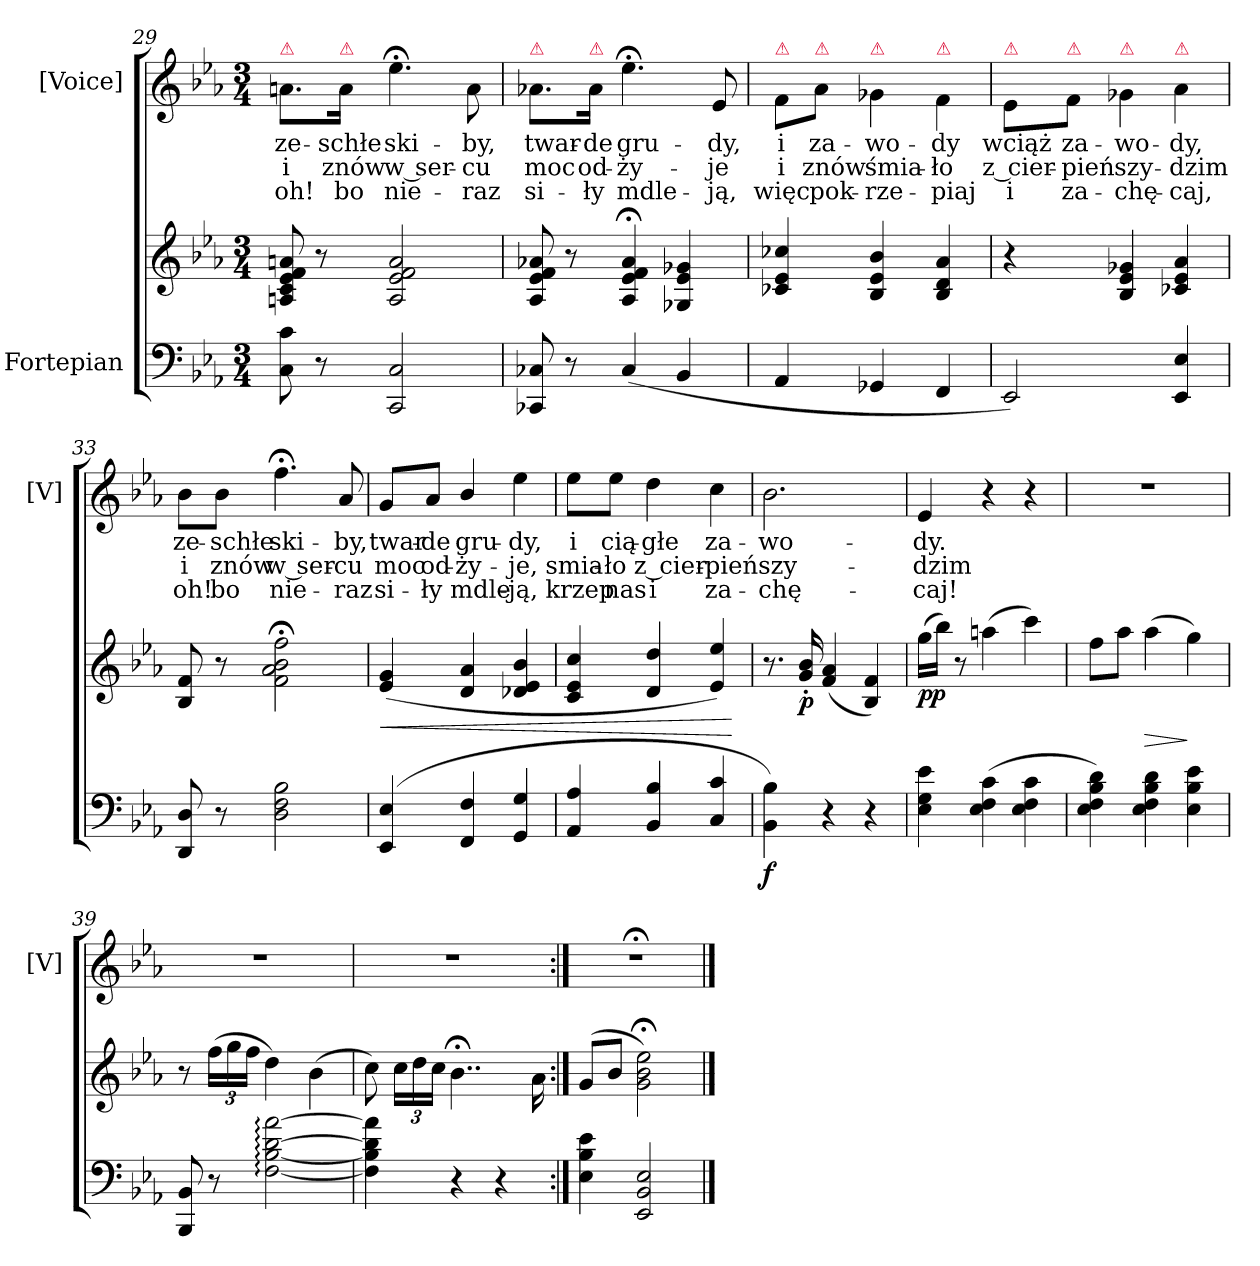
**kern	**kern	**dynam	**kern	**text	**text	**text
*part2	*part2	*part2	*part1	*part1	*part1	*part1
*staff3	*staff2	*staff2/3	*staff1	*staff1	*staff1	*staff1
*I"Fortepian	*	*	*I"[Voice]	*	*	*
*	*	*	*I'[V]	*	*	*
*clefF4	*clefG2	*	*clefG2	*	*	*
*k[b-e-a-]	*k[b-e-a-]	*	*k[b-e-a-]	*	*	*
*M3/4	*M3/4	*	*M3/4	*	*	*
=29	=29	=29	=29	=29	=29	=29
!	!	!	!LO:TX:a:color=crimson:t=⚠	!	!	!
8C\ 8c\	8An/ 8c/ 8e-/ 8f/ 8an/	.	8.an\L	ze-	i	oh!
8r	8r	.	.	.	.	.
!	!	!	!LO:TX:a:color=crimson:t=⚠	!	!	!
.	.	.	16a\Jk	-schłe	znów	bo
2CC/ 2C/	2A/ 2e-/ 2f/ 2a/	.	4.ee-;<\	ski-	w ser-	nie-
.	.	.	8a\	-by,	-cu	-raz
=30	=30	=30	=30	=30	=30	=30
!	!	!	!LO:TX:a:color=crimson:t=⚠	!	!	!
8CC-X/ 8C-X/	8A-/ 8e-/ 8f/ 8a-X/	.	8.a-X\L	twar-	moc	si-
8r	8r	.	.	.	.	.
!	!	!	!LO:TX:a:color=crimson:t=⚠	!	!	!
.	.	.	16a-\Jk	-de	od-	-ły
(<4C-/	4A-;</ 4e-;</ 4f;</ 4a-;</	.	4.ee-;<\	gru-	-ży-	mdle-
4BB-/	4G-X/ 4e-/ 4g-X/	.	.	.	.	.
.	.	.	8e-/	-dy,	-je	-ją,
=31	=31	=31	=31	=31	=31	=31
!	!	!	!LO:TX:a:color=crimson:t=⚠	!	!	!
4AA-/	4c-X/ 4e-/ 4cc-X/	.	8f\L	i	i	więc
!	!	!	!LO:TX:a:color=crimson:t=⚠	!	!	!
.	.	.	8a-\J	za-	znów	pok-
!	!	!	!LO:TX:a:color=crimson:t=⚠	!	!	!
4GG-X/	4B-/ 4e-/ 4b-/	.	4g-X\	-wo-	śmia-	-rze-
!	!	!	!LO:TX:a:color=crimson:t=⚠	!	!	!
4FF/	4B-/ 4d/ 4a-/	.	4f\	-dy	-ło	-piaj
=32	=32	=32	=32	=32	=32	=32
!	!	!	!LO:TX:a:color=crimson:t=⚠	!	!	!
2EE-/)	4r	.	8e-\L	wciąż	z cier-	i
!	!	!	!LO:TX:a:color=crimson:t=⚠	!	!	!
.	.	.	8f\J	za-	-pień	za-
!	!	!	!LO:TX:a:color=crimson:t=⚠	!	!	!
.	4B-/ 4e-/ 4g-X/	.	4g-X\	-wo-	szy-	-chę-
!	!	!	!LO:TX:a:color=crimson:t=⚠	!	!	!
4EE-/ 4E-/	4c-X/ 4e-/ 4a-/	.	4a-\	-dy,	-dzim	-caj,
=33	=33	=33	=33	=33	=33	=33
8DD/ 8D/	8B-/ 8f/	.	8b-\L	ze-	i	oh!
8r	8r	.	8b-\J	-schłe	znów	bo
2D\ 2F\ 2B-\	2f;<\ 2a-;<\ 2b-;<\ 2ff;<\	.	4.ff;<\	ski-	w ser-	nie-
.	.	.	8a-/	-by,	-cu	-raz
=34	=34	=34	=34	=34	=34	=34
!	!	!LO:HP:b	!	!	!	!
(<4EE-/ 4E-/	(<4e-/ 4g/	<	8g/L	twar-	moc	si-
.	.	.	8a-/J	-de	od-	-ły
4FF/ 4F/	4d/ 4a-/	.	4b-/	gru-	-ży-	mdle-
4GG/ 4G/	4d-X/ 4e-/ 4b-/	.	4ee-\	-dy,	-je,	-ją,
=35	=35	=35	=35	=35	=35	=35
4AA-/ 4A-/	4c/ 4e-/ 4cc/	.	8ee-\L	i	smia-	krzep
.	.	.	8ee-\J	cią-	-ło	nas
4BB-/ 4B-/	4d/ 4dd/	.	4dd\	-głe	z cier-	i
4C/ 4c/	4e-/ 4ee-/)	.	4cc\	za-	-pień	za-
.	.	[	.	.	.	.
=36	=36	=36	=36	=36	=36	=36
!	!	!LO:DY:b=2	!	!	!	!
4BB-\ 4B-\)	8.r	f.	2.b-\	-wo-	szy-	-chę-
!	!	!LO:DY:b	!	!	!	!
.	16g'/ 16b-'/	p.	.	.	.	.
4r	(<4f/ 4a-/	.	.	.	.	.
4r	4B-/ 4f/)	.	.	.	.	.
=37	=37	=37	=37	=37	=37	=37
!	!	!LO:DY:b	!	!	!	!
4E-\ 4G\ 4e-\	(>16gg\LL	pp.	4e-/	-dy.	-dzim	-caj!
.	16bb-\JJ)	.	.	.	.	.
.	8r	.	.	.	.	.
(<4E-\ 4F\ 4c\	(>4aan\	.	4r	.	.	.
4E-\ 4F\ 4c\	4ccc\)	.	4r	.	.	.
=38	=38	=38	=38	=38	=38	=38
4E-\ 4F\ 4B-\ 4d\)	8ff\L	.	2.r	.	.	.
.	8aa-\J	.	.	.	.	.
4E-\ 4F\ 4B-\ 4d\	(>4aa-\	>	.	.	.	.
4E-\ 4B-\ 4e-\	4gg\)	]	.	.	.	.
=39	=39	=39	=39	=39	=39	=39
8BBB-/ 8BB-/	8r	.	2.r	.	.	.
8r	(>24ff\LL	.	.	.	.	.
.	24gg\	.	.	.	.	.
.	24ff\JJ	.	.	.	.	.
[2F:\ [2B-:\ [2d:\ [2a-:\	4dd\)	.	.	.	.	.
.	(>4b-\	.	.	.	.	.
=40	=40	=40	=40	=40	=40	=40
4F]\ 4B-]\ 4d]\ 4a-]\	8cc\)	.	2.r	.	.	.
.	24cc\LL	.	.	.	.	.
.	24dd\	.	.	.	.	.
.	24cc\JJ	.	.	.	.	.
4r	4..b-;<\	.	.	.	.	.
4r	.	.	.	.	.	.
.	16a-\	.	.	.	.	.
=41:|!	=41:|!	=41:|!	=41:|!	=41:|!	=41:|!	=41:|!
4E-\ 4B-\ 4e-\	(<8g/L	.	2.r;<	.	.	.
.	8b-/J	.	.	.	.	.
2EE-/ 2BB-/ 2E-/	2g;<\ 2b-;<\ 2ee-;<\)	.	.	.	.	.
==	==	==	==	==	==	==
*-	*-	*-	*-	*-	*-	*-
